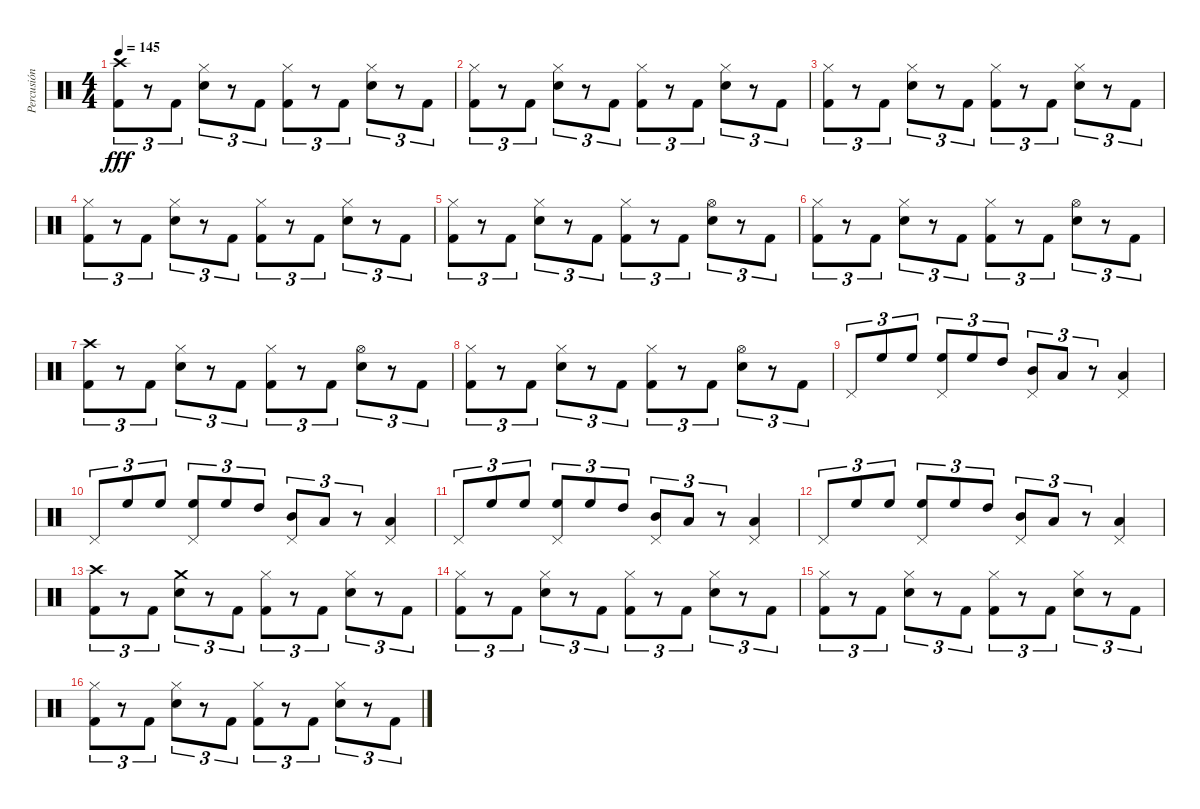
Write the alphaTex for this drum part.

\track ("Percusión" "Percusión") {instrument percussion}
\staff {score}
\articulation defaults
\ts (4 4)
\tempo 145
\clef neutral
\ks c
("Crash high (hit)" "Kick (hit) 2").8{tu (3 2) dy fff} r.8{tu (3 2)} "Kick (hit) 2".8{tu (3 2)} ("Hi-Hat (closed)" "Snare (hit) 2").8{tu (3 2)} r.8{tu (3 2)} "Kick (hit) 2".8{tu (3 2)} ("Hi-Hat (closed)" "Kick (hit) 2").8{tu (3 2)} r.8{tu (3 2)} "Kick (hit) 2".8{tu (3 2)} ("Hi-Hat (closed)" "Snare (hit) 2").8{tu (3 2)} r.8{tu (3 2)} "Kick (hit) 2".8{tu (3 2)} |
("Hi-Hat (closed)" "Kick (hit) 2").8{tu (3 2)} r.8{tu (3 2)} "Kick (hit) 2".8{tu (3 2)} ("Hi-Hat (closed)" "Snare (hit) 2").8{tu (3 2)} r.8{tu (3 2)} "Kick (hit) 2".8{tu (3 2)} ("Hi-Hat (closed)" "Kick (hit) 2").8{tu (3 2)} r.8{tu (3 2)} "Kick (hit) 2".8{tu (3 2)} ("Hi-Hat (closed)" "Snare (hit) 2").8{tu (3 2)} r.8{tu (3 2)} "Kick (hit) 2".8{tu (3 2)} |
("Hi-Hat (closed)" "Kick (hit) 2").8{tu (3 2)} r.8{tu (3 2)} "Kick (hit) 2".8{tu (3 2)} ("Hi-Hat (closed)" "Snare (hit) 2").8{tu (3 2)} r.8{tu (3 2)} "Kick (hit) 2".8{tu (3 2)} ("Hi-Hat (closed)" "Kick (hit) 2").8{tu (3 2)} r.8{tu (3 2)} "Kick (hit) 2".8{tu (3 2)} ("Hi-Hat (closed)" "Snare (hit) 2").8{tu (3 2)} r.8{tu (3 2)} "Kick (hit) 2".8{tu (3 2)} |
("Hi-Hat (closed)" "Kick (hit) 2").8{tu (3 2)} r.8{tu (3 2)} "Kick (hit) 2".8{tu (3 2)} ("Hi-Hat (closed)" "Snare (hit) 2").8{tu (3 2)} r.8{tu (3 2)} "Kick (hit) 2".8{tu (3 2)} ("Hi-Hat (closed)" "Kick (hit) 2").8{tu (3 2)} r.8{tu (3 2)} "Kick (hit) 2".8{tu (3 2)} ("Hi-Hat (closed)" "Snare (hit) 2").8{tu (3 2)} r.8{tu (3 2)} "Kick (hit) 2".8{tu (3 2)} |
("Hi-Hat (closed)" "Kick (hit) 2").8{tu (3 2)} r.8{tu (3 2)} "Kick (hit) 2".8{tu (3 2)} ("Hi-Hat (closed)" "Snare (hit) 2").8{tu (3 2)} r.8{tu (3 2)} "Kick (hit) 2".8{tu (3 2)} ("Hi-Hat (closed)" "Kick (hit) 2").8{tu (3 2)} r.8{tu (3 2)} "Kick (hit) 2".8{tu (3 2)} ("Hi-Hat (open)" "Snare (hit) 2").8{tu (3 2)} r.8{tu (3 2)} "Kick (hit) 2".8{tu (3 2)} |
("Hi-Hat (closed)" "Kick (hit) 2").8{tu (3 2)} r.8{tu (3 2)} "Kick (hit) 2".8{tu (3 2)} ("Hi-Hat (closed)" "Snare (hit) 2").8{tu (3 2)} r.8{tu (3 2)} "Kick (hit) 2".8{tu (3 2)} ("Hi-Hat (closed)" "Kick (hit) 2").8{tu (3 2)} r.8{tu (3 2)} "Kick (hit) 2".8{tu (3 2)} ("Hi-Hat (open)" "Snare (hit) 2").8{tu (3 2)} r.8{tu (3 2)} "Kick (hit) 2".8{tu (3 2)} |
("Crash high (hit)" "Kick (hit) 2").8{tu (3 2)} r.8{tu (3 2)} "Kick (hit) 2".8{tu (3 2)} ("Hi-Hat (closed)" "Snare (hit) 2").8{tu (3 2)} r.8{tu (3 2)} "Kick (hit) 2".8{tu (3 2)} ("Hi-Hat (closed)" "Kick (hit) 2").8{tu (3 2)} r.8{tu (3 2)} "Kick (hit) 2".8{tu (3 2)} ("Hi-Hat (open)" "Snare (hit) 2").8{tu (3 2)} r.8{tu (3 2)} "Kick (hit) 2".8{tu (3 2)} |
("Hi-Hat (closed)" "Kick (hit) 2").8{tu (3 2)} r.8{tu (3 2)} "Kick (hit) 2".8{tu (3 2)} ("Hi-Hat (closed)" "Snare (hit) 2").8{tu (3 2)} r.8{tu (3 2)} "Kick (hit) 2".8{tu (3 2)} ("Hi-Hat (closed)" "Kick (hit) 2").8{tu (3 2)} r.8{tu (3 2)} "Kick (hit) 2".8{tu (3 2)} ("Hi-Hat (open)" "Snare (hit) 2").8{tu (3 2)} r.8{tu (3 2)} "Kick (hit) 2".8{tu (3 2)} |
"Pedal Hi-Hat (hit)".8{tu (3 2)} "High Floor Tom (hit)".8{tu (3 2)} "High Floor Tom (hit)".8{tu (3 2)} ("High Floor Tom (hit)" "Pedal Hi-Hat (hit)").8{tu (3 2)} "High Floor Tom (hit)".8{tu (3 2)} "High Tom (hit)".8{tu (3 2)} ("Mid Tom (hit)" "Pedal Hi-Hat (hit)").8{tu (3 2)} "Low Tom (hit)".8{tu (3 2)} r.8{tu (3 2)} ("Low Tom (hit)" "Pedal Hi-Hat (hit)").4 |
"Pedal Hi-Hat (hit)".8{tu (3 2)} "High Floor Tom (hit)".8{tu (3 2)} "High Floor Tom (hit)".8{tu (3 2)} ("High Floor Tom (hit)" "Pedal Hi-Hat (hit)").8{tu (3 2)} "High Floor Tom (hit)".8{tu (3 2)} "High Tom (hit)".8{tu (3 2)} ("Mid Tom (hit)" "Pedal Hi-Hat (hit)").8{tu (3 2)} "Low Tom (hit)".8{tu (3 2)} r.8{tu (3 2)} ("Low Tom (hit)" "Pedal Hi-Hat (hit)").4 |
"Pedal Hi-Hat (hit)".8{tu (3 2)} "High Floor Tom (hit)".8{tu (3 2)} "High Floor Tom (hit)".8{tu (3 2)} ("High Floor Tom (hit)" "Pedal Hi-Hat (hit)").8{tu (3 2)} "High Floor Tom (hit)".8{tu (3 2)} "High Tom (hit)".8{tu (3 2)} ("Mid Tom (hit)" "Pedal Hi-Hat (hit)").8{tu (3 2)} "Low Tom (hit)".8{tu (3 2)} r.8{tu (3 2)} ("Low Tom (hit)" "Pedal Hi-Hat (hit)").4 |
"Pedal Hi-Hat (hit)".8{tu (3 2)} "High Floor Tom (hit)".8{tu (3 2)} "High Floor Tom (hit)".8{tu (3 2)} ("High Floor Tom (hit)" "Pedal Hi-Hat (hit)").8{tu (3 2)} "High Floor Tom (hit)".8{tu (3 2)} "High Tom (hit)".8{tu (3 2)} ("Mid Tom (hit)" "Pedal Hi-Hat (hit)").8{tu (3 2)} "Low Tom (hit)".8{tu (3 2)} r.8{tu (3 2)} ("Low Tom (hit)" "Pedal Hi-Hat (hit)").4 |
("Crash high (hit)" "Kick (hit) 2").8{tu (3 2)} r.8{tu (3 2)} "Kick (hit) 2".8{tu (3 2)} ("Crash medium (hit)" "Snare (hit) 2").8{tu (3 2)} r.8{tu (3 2)} "Kick (hit) 2".8{tu (3 2)} ("Hi-Hat (closed)" "Kick (hit) 2").8{tu (3 2)} r.8{tu (3 2)} "Kick (hit) 2".8{tu (3 2)} ("Hi-Hat (closed)" "Snare (hit) 2").8{tu (3 2)} r.8{tu (3 2)} "Kick (hit) 2".8{tu (3 2)} |
("Hi-Hat (closed)" "Kick (hit) 2").8{tu (3 2)} r.8{tu (3 2)} "Kick (hit) 2".8{tu (3 2)} ("Hi-Hat (closed)" "Snare (hit) 2").8{tu (3 2)} r.8{tu (3 2)} "Kick (hit) 2".8{tu (3 2)} ("Hi-Hat (closed)" "Kick (hit) 2").8{tu (3 2)} r.8{tu (3 2)} "Kick (hit) 2".8{tu (3 2)} ("Hi-Hat (closed)" "Snare (hit) 2").8{tu (3 2)} r.8{tu (3 2)} "Kick (hit) 2".8{tu (3 2)} |
("Hi-Hat (closed)" "Kick (hit) 2").8{tu (3 2)} r.8{tu (3 2)} "Kick (hit) 2".8{tu (3 2)} ("Hi-Hat (closed)" "Snare (hit) 2").8{tu (3 2)} r.8{tu (3 2)} "Kick (hit) 2".8{tu (3 2)} ("Hi-Hat (closed)" "Kick (hit) 2").8{tu (3 2)} r.8{tu (3 2)} "Kick (hit) 2".8{tu (3 2)} ("Hi-Hat (closed)" "Snare (hit) 2").8{tu (3 2)} r.8{tu (3 2)} "Kick (hit) 2".8{tu (3 2)} |
("Hi-Hat (closed)" "Kick (hit) 2").8{tu (3 2)} r.8{tu (3 2)} "Kick (hit) 2".8{tu (3 2)} ("Hi-Hat (closed)" "Snare (hit) 2").8{tu (3 2)} r.8{tu (3 2)} "Kick (hit) 2".8{tu (3 2)} ("Hi-Hat (closed)" "Kick (hit) 2").8{tu (3 2)} r.8{tu (3 2)} "Kick (hit) 2".8{tu (3 2)} ("Hi-Hat (closed)" "Snare (hit) 2").8{tu (3 2)} r.8{tu (3 2)} "Kick (hit) 2".8{tu (3 2)}
